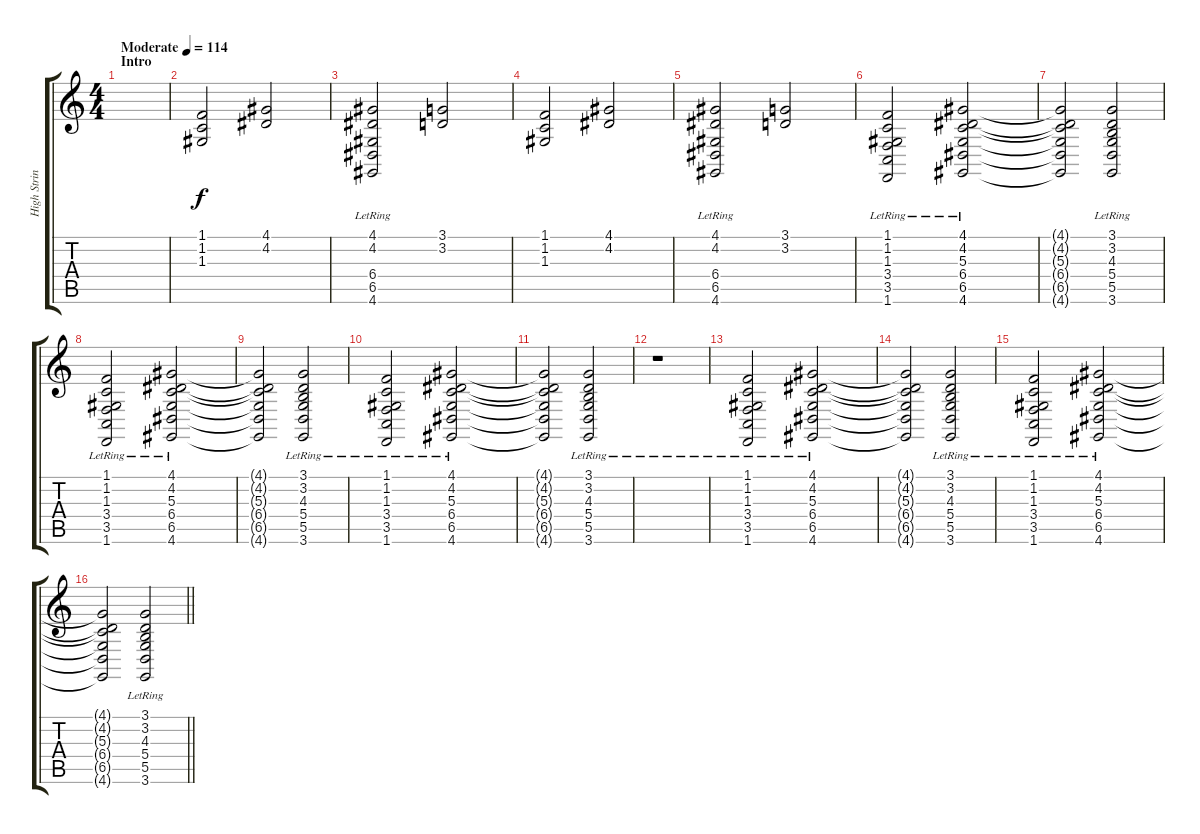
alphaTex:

\track ("High String" "High Strin") {instrument stringensemble1}
\staff {score tabs}
\tuning (E4 B3 G3 D3 A2 E2) {hide}
\ts (4 4)
\section ("" "Intro")
\tempo (114 "Moderate")
\clef g2
\ks c
|
(1.1 1.2 1.3).2{volume 5} (4.1 4.2).2 |
(4.1 4.2 6.4{lr} 6.5{lr} 4.6{lr}).2 (3.1 3.2).2 |
(1.1 1.2 1.3).2 (4.1 4.2).2 |
(4.1 4.2 6.4{lr} 6.5{lr} 4.6{lr}).2 (3.1 3.2).2 |
(1.1 1.2 1.3 3.4{lr} 3.5{lr} 1.6{lr}).2{volume 7} (4.1{lr} 4.2{lr} 5.3{lr} 6.4{lr} 6.5{lr} 4.6{lr}).2 |
(4.1{t} 4.2{t} 5.3{t} 6.4{t} 6.5{t} 4.6{t}).2 (3.1{lr} 3.2{lr} 4.3{lr} 5.4{lr} 5.5{lr} 3.6{lr}).2 |
(1.1 1.2 1.3 3.4{lr} 3.5{lr} 1.6{lr}).2 (4.1{lr} 4.2{lr} 5.3{lr} 6.4{lr} 6.5{lr} 4.6{lr}).2 |
(4.1{t} 4.2{t} 5.3{t} 6.4{t} 6.5{t} 4.6{t}).2 (3.1{lr} 3.2{lr} 4.3{lr} 5.4{lr} 5.5{lr} 3.6{lr}).2 |
(1.1 1.2 1.3 3.4{lr} 3.5{lr} 1.6{lr}).2 (4.1{lr} 4.2{lr} 5.3{lr} 6.4{lr} 6.5{lr} 4.6{lr}).2 |
(4.1{t} 4.2{t} 5.3{t} 6.4{t} 6.5{t} 4.6{t}).2 (3.1{lr} 3.2{lr} 4.3 5.4{lr} 5.5{lr} 3.6{lr}).2 |
r.1 |
(1.1 1.2 1.3 3.4{lr} 3.5{lr} 1.6{lr}).2{volume 6} (4.1{lr} 4.2{lr} 5.3{lr} 6.4{lr} 6.5{lr} 4.6{lr}).2 |
(4.1{t} 4.2{t} 5.3{t} 6.4{t} 6.5{t} 4.6{t}).2 (3.1{lr} 3.2{lr} 4.3{lr} 5.4{lr} 5.5{lr} 3.6{lr}).2 |
(1.1 1.2 1.3 3.4{lr} 3.5{lr} 1.6{lr}).2 (4.1{lr} 4.2{lr} 5.3{lr} 6.4{lr} 6.5{lr} 4.6{lr}).2 |
\barLineRight lightlight
(4.1{t} 4.2{t} 5.3{t} 6.4{t} 6.5{t} 4.6{t}).2 (3.1{lr} 3.2{lr} 4.3{lr} 5.4{lr} 5.5{lr} 3.6{lr}).2
